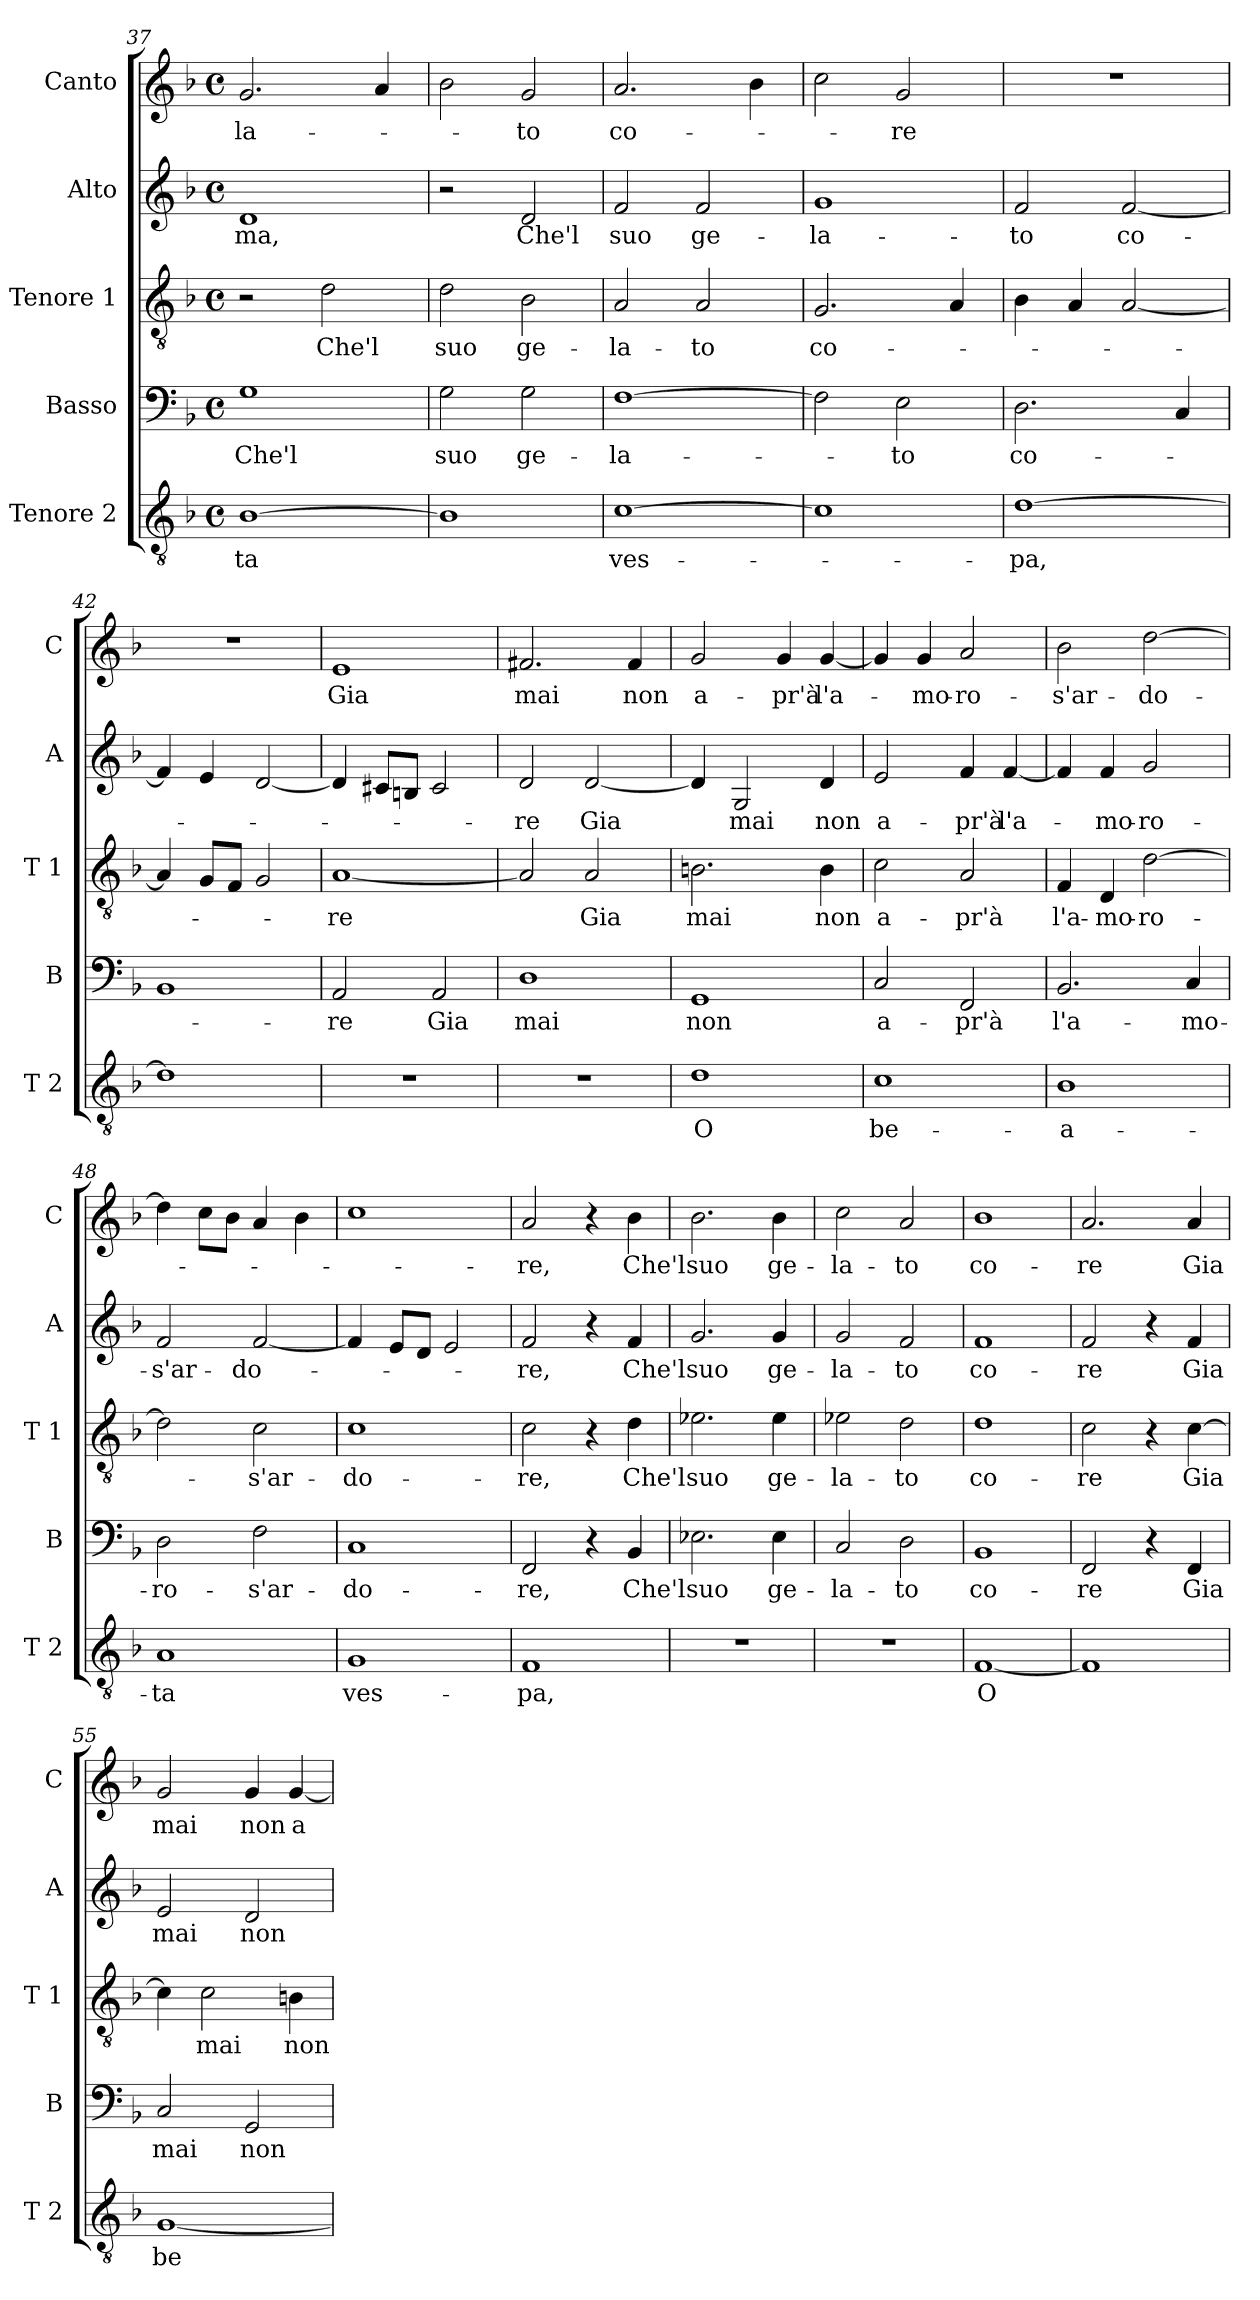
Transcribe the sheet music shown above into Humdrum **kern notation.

**kern	**text	**kern	**text	**kern	**text	**kern	**text	**kern	**text
*part5	*part5	*part4	*part4	*part3	*part3	*part2	*part2	*part1	*part1
*staff5	*staff5	*staff4	*staff4	*staff3	*staff3	*staff2	*staff2	*staff1	*staff1
*I"Tenore 2	*	*I"Basso	*	*I"Tenore 1	*	*I"Alto	*	*I"Canto	*
*I'T 2	*	*I'B	*	*I'T 1	*	*I'A	*	*I'C	*
*clefGv2	*	*clefF4	*	*clefGv2	*	*clefG2	*	*clefG2	*
*k[b-]	*	*k[b-]	*	*k[b-]	*	*k[b-]	*	*k[b-]	*
*M4/4	*	*M4/4	*	*M4/4	*	*M4/4	*	*M4/4	*
*met(c)	*	*met(c)	*	*met(c)	*	*met(c)	*	*met(c)	*
=37	=37	=37	=37	=37	=37	=37	=37	=37	=37
!	!LO:LY:b	!	!LO:LY:b	!	!	!	!LO:LY:b	!	!LO:LY:b
[1B-	-ta	1G	Che'l	2r	.	1d	-ma,	2.g/	-la-
!	!	!	!	!	!LO:LY:b	!	!	!	!
.	.	.	.	2d\	Che'l	.	.	.	.
.	.	.	.	.	.	.	.	4a/	.
=38	=38	=38	=38	=38	=38	=38	=38	=38	=38
!	!	!	!LO:LY:b	!	!LO:LY:b	!	!	!	!
1B-]	.	2G\	suo	2d\	suo	2r	.	2b-\	.
!	!	!	!LO:LY:b	!	!LO:LY:b	!	!LO:LY:b	!	!LO:LY:b
.	.	2G\	ge-	2B-\	ge-	2d/	Che'l	2g/	-to
=39	=39	=39	=39	=39	=39	=39	=39	=39	=39
!	!LO:LY:b	!	!LO:LY:b	!	!LO:LY:b	!	!LO:LY:b	!	!LO:LY:b
[1c	ves-	[1F	-la-	2A/	-la-	2f/	suo	2.a/	co-
!	!	!	!	!	!LO:LY:b	!	!LO:LY:b	!	!
.	.	.	.	2A/	-to	2f/	ge-	.	.
.	.	.	.	.	.	.	.	4b-\	.
=40	=40	=40	=40	=40	=40	=40	=40	=40	=40
!	!	!	!	!	!LO:LY:b	!	!LO:LY:b	!	!
1c]	.	2F\]	.	2.G/	co-	1g	-la-	2cc\	.
!	!	!	!LO:LY:b	!	!	!	!	!	!LO:LY:b
.	.	2E\	-to	.	.	.	.	2g/	-re
.	.	.	.	4A/	.	.	.	.	.
=41	=41	=41	=41	=41	=41	=41	=41	=41	=41
!	!LO:LY:b	!	!LO:LY:b	!	!	!	!LO:LY:b	!	!
[1d	-pa,	2.D\	co-	4B-\	.	2f/	-to	1r	.
.	.	.	.	4A/	.	.	.	.	.
!	!	!	!	!	!	!	!LO:LY:b	!	!
.	.	.	.	[2A/	.	[2f/	co-	.	.
.	.	4C/	.	.	.	.	.	.	.
=42	=42	=42	=42	=42	=42	=42	=42	=42	=42
1d]	.	1BB-	.	4A/]	.	4f/]	.	1r	.
.	.	.	.	8GL	.	4e/	.	.	.
.	.	.	.	8FJ	.	.	.	.	.
.	.	.	.	2G/	.	[2d/	.	.	.
!!LO:LB:g=z
=43	=43	=43	=43	=43	=43	=43	=43	=43	=43
!	!	!	!LO:LY:b	!	!LO:LY:b	!	!	!	!LO:LY:b
1r	.	2AA/	-re	[1A	-re	4d/]	.	1e	Gia
.	.	.	.	.	.	8c#XL	.	.	.
.	.	.	.	.	.	8BnJ	.	.	.
!	!	!	!LO:LY:b	!	!	!	!	!	!
.	.	2AA/	Gia	.	.	2c#/	.	.	.
=44	=44	=44	=44	=44	=44	=44	=44	=44	=44
!	!	!	!LO:LY:b	!	!	!	!LO:LY:b	!	!LO:LY:b
1r	.	1D	mai	2A/]	.	2d/	-re	2.f#X/	mai
!	!	!	!	!	!LO:LY:b	!	!LO:LY:b	!	!
.	.	.	.	2A/	Gia	[2d/	Gia	.	.
!	!	!	!	!	!	!	!	!	!LO:LY:b
.	.	.	.	.	.	.	.	4f#/	non
=45	=45	=45	=45	=45	=45	=45	=45	=45	=45
!	!LO:LY:b	!	!LO:LY:b	!	!LO:LY:b	!	!	!	!LO:LY:b
1d	O	1GG	non	2.Bn\	mai	4d/]	.	2g/	a-
!	!	!	!	!	!	!	!LO:LY:b	!	!
.	.	.	.	.	.	2G/	mai	.	.
!	!	!	!	!	!	!	!	!	!LO:LY:b
.	.	.	.	.	.	.	.	4g/	-pr'à
!	!	!	!	!	!LO:LY:b	!	!LO:LY:b	!	!LO:LY:b
.	.	.	.	4B\	non	4d/	non	[4g/	l'a-
=46	=46	=46	=46	=46	=46	=46	=46	=46	=46
!	!LO:LY:b	!	!LO:LY:b	!	!LO:LY:b	!	!LO:LY:b	!	!
1c	be-	2C/	a-	2c\	a-	2e/	a-	4g/]	.
!	!	!	!	!	!	!	!	!	!LO:LY:b
.	.	.	.	.	.	.	.	4g/	-mo-
!	!	!	!LO:LY:b	!	!LO:LY:b	!	!LO:LY:b	!	!LO:LY:b
.	.	2FF/	-pr'à	2A/	-pr'à	4f/	-pr'à	2a/	-ro-
!	!	!	!	!	!	!	!LO:LY:b	!	!
.	.	.	.	.	.	[4f/	l'a-	.	.
=47	=47	=47	=47	=47	=47	=47	=47	=47	=47
!	!LO:LY:b	!	!LO:LY:b	!	!LO:LY:b	!	!	!	!LO:LY:b
1B-	-a-	2.BB-/	l'a-	4F/	l'a-	4f/]	.	2b-\	-s'ar-
!	!	!	!	!	!LO:LY:b	!	!LO:LY:b	!	!
.	.	.	.	4D/	-mo-	4f/	-mo-	.	.
!	!	!	!	!	!LO:LY:b	!	!LO:LY:b	!	!LO:LY:b
.	.	.	.	[2d\	-ro-	2g/	-ro-	[2dd\	-do-
!	!	!	!LO:LY:b	!	!	!	!	!	!
.	.	4C/	-mo-	.	.	.	.	.	.
=48	=48	=48	=48	=48	=48	=48	=48	=48	=48
!	!LO:LY:b	!	!LO:LY:b	!	!	!	!LO:LY:b	!	!
1A	-ta	2D\	-ro-	2d\]	.	2f/	-s'ar-	4dd\]	.
.	.	.	.	.	.	.	.	8ccL	.
.	.	.	.	.	.	.	.	8b-J	.
!	!	!	!LO:LY:b	!	!LO:LY:b	!	!LO:LY:b	!	!
.	.	2F\	-s'ar-	2c\	-s'ar-	[2f/	-do-	4a/	.
.	.	.	.	.	.	.	.	4b-\	.
=49	=49	=49	=49	=49	=49	=49	=49	=49	=49
!	!LO:LY:b	!	!LO:LY:b	!	!LO:LY:b	!	!	!	!
1G	ves-	1C	-do-	1c	-do-	4f/]	.	1cc	.
.	.	.	.	.	.	8eL	.	.	.
.	.	.	.	.	.	8dJ	.	.	.
.	.	.	.	.	.	2e/	.	.	.
!!LO:LB:g=z
=50	=50	=50	=50	=50	=50	=50	=50	=50	=50
!	!LO:LY:b	!	!LO:LY:b	!	!LO:LY:b	!	!LO:LY:b	!	!LO:LY:b
1F	-pa,	2FF/	-re,	2c\	-re,	2f/	-re,	2a/	-re,
.	.	4r	.	4r	.	4r	.	4r	.
!	!	!	!LO:LY:b	!	!LO:LY:b	!	!LO:LY:b	!	!LO:LY:b
.	.	4BB-/	Che'l	4d\	Che'l	4f/	Che'l	4b-\	Che'l
=51	=51	=51	=51	=51	=51	=51	=51	=51	=51
!	!	!	!LO:LY:b	!	!LO:LY:b	!	!LO:LY:b	!	!LO:LY:b
1r	.	2.E-X\	suo	2.e-X\	suo	2.g/	suo	2.b-\	suo
!	!	!	!LO:LY:b	!	!LO:LY:b	!	!LO:LY:b	!	!LO:LY:b
.	.	4E-\	ge-	4e-\	ge-	4g/	ge-	4b-\	ge-
=52	=52	=52	=52	=52	=52	=52	=52	=52	=52
!	!	!	!LO:LY:b	!	!LO:LY:b	!	!LO:LY:b	!	!LO:LY:b
1r	.	2C/	-la-	2e-X\	-la-	2g/	-la-	2cc\	-la-
!	!	!	!LO:LY:b	!	!LO:LY:b	!	!LO:LY:b	!	!LO:LY:b
.	.	2D\	-to	2d\	-to	2f/	-to	2a/	-to
=53	=53	=53	=53	=53	=53	=53	=53	=53	=53
!	!LO:LY:b	!	!LO:LY:b	!	!LO:LY:b	!	!LO:LY:b	!	!LO:LY:b
[1F	O	1BB-	co-	1d	co-	1f	co-	1b-	co-
=54	=54	=54	=54	=54	=54	=54	=54	=54	=54
!	!	!	!LO:LY:b	!	!LO:LY:b	!	!LO:LY:b	!	!LO:LY:b
1F]	.	2FF/	-re	2c\	-re	2f/	-re	2.a/	-re
.	.	4r	.	4r	.	4r	.	.	.
!	!	!	!LO:LY:b	!	!LO:LY:b	!	!LO:LY:b	!	!LO:LY:b
.	.	4FF/	Gia	[4c\	Gia	4f/	Gia	4a/	Gia
=55	=55	=55	=55	=55	=55	=55	=55	=55	=55
!	!LO:LY:b	!	!LO:LY:b	!	!	!	!LO:LY:b	!	!LO:LY:b
[1G	be-	2C/	mai	4c\]	.	2e/	mai	2g/	mai
!	!	!	!	!	!LO:LY:b	!	!	!	!
.	.	.	.	2c\	mai	.	.	.	.
!	!	!	!LO:LY:b	!	!	!	!LO:LY:b	!	!LO:LY:b
.	.	2GG/	non	.	.	2d/	non	4g/	non
!	!	!	!	!	!LO:LY:b	!	!	!	!LO:LY:b
.	.	.	.	4Bn\	non	.	.	[4g/	a-
=	=	=	=	=	=	=	=	=	=
*-	*-	*-	*-	*-	*-	*-	*-	*-	*-
